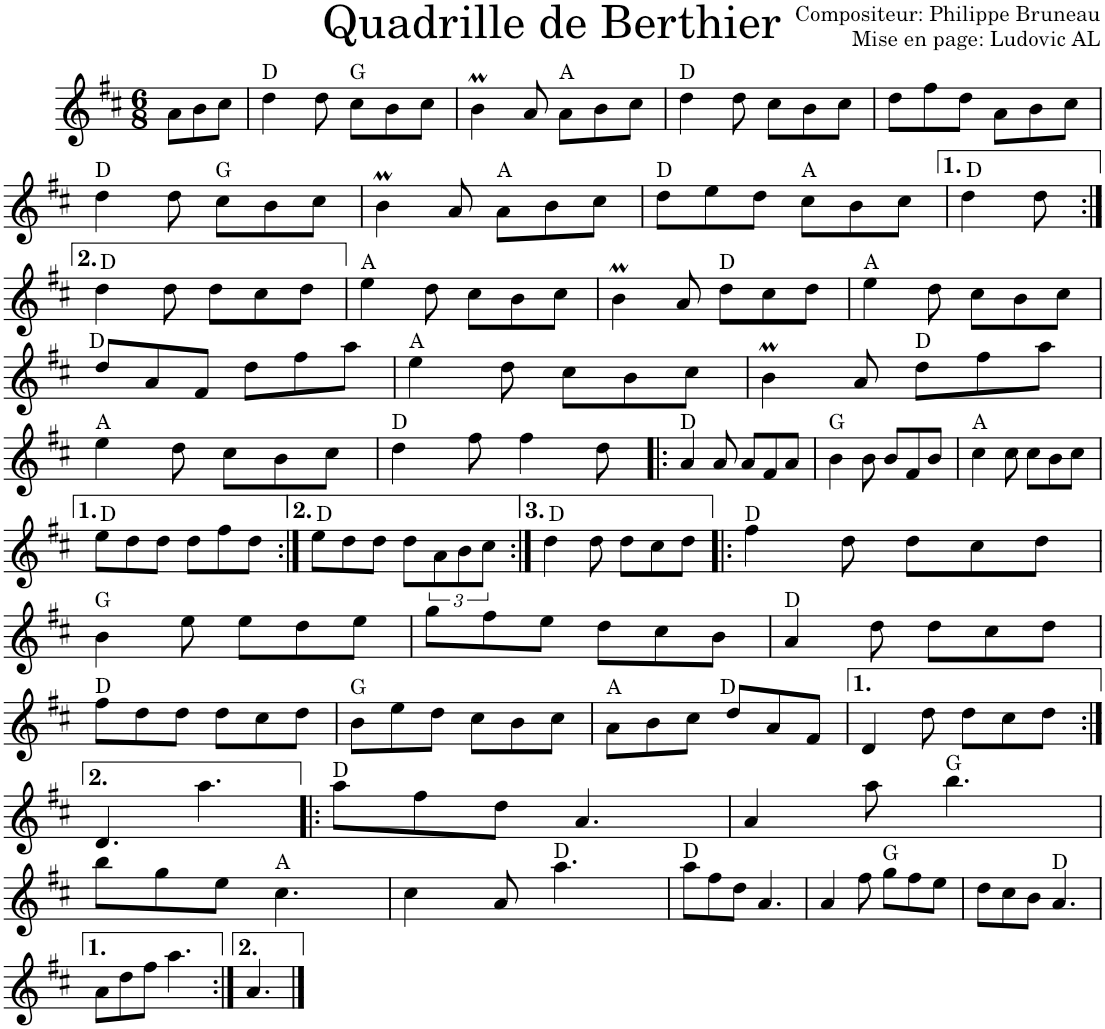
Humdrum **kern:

**kern	**harte
*part1	*part1
*staff1	*
*I"Violon	*
*I'Vln.	*
*clefG2	*
*k[f#c#]	*
*M6/8	*
=1	=1
8a\L	.
8b\	.
8cc#\J	.
=2	=2
4dd\	D:maj
8dd\	.
8cc#\L	G:maj
8b\	.
8cc#\J	.
=3	=3
4bM\	.
8a/	.
8a\L	A:maj
8b\	.
8cc#\J	.
=4	=4
4dd\	D:maj
8dd\	.
8cc#\L	.
8b\	.
8cc#\J	.
=5	=5
8dd\L	.
8ff#\	.
8dd\J	.
8a\L	.
8b\	.
8cc#\J	.
!!LO:LB:g=z
=6	=6
4dd\	D:maj
8dd\	.
8cc#\L	G:maj
8b\	.
8cc#\J	.
=7	=7
4bM\	.
8a/	.
8a\L	A:maj
8b\	.
8cc#\J	.
=8	=8
8dd\L	D:maj
8ee\	.
8dd\J	.
8cc#\L	A:maj
8b\	.
8cc#\J	.
=9	=9
4dd\	D:maj
8dd\	.
!!LO:LB:g=z
=10:|!	=10:|!
4dd\	D:maj
8dd\	.
8dd\L	.
8cc#\	.
8dd\J	.
=11	=11
4ee\	A:maj
8dd\	.
8cc#\L	.
8b\	.
8cc#\J	.
=12	=12
4bM\	.
8a/	.
8dd\L	D:maj
8cc#\	.
8dd\J	.
=13	=13
4ee\	A:maj
8dd\	.
8cc#\L	.
8b\	.
8cc#\J	.
!!LO:LB:g=z
=14	=14
8dd/L	D:maj
8a/	.
8f#/J	.
8dd\L	.
8ff#\	.
8aa\J	.
=15	=15
4ee\	A:maj
8dd\	.
8cc#\L	.
8b\	.
8cc#\J	.
=16	=16
4bM\	.
8a/	.
8dd\L	D:maj
8ff#\	.
8aa\J	.
!!LO:LB:g=z
=17	=17
4ee\	A:maj
8dd\	.
8cc#\L	.
8b\	.
8cc#\J	.
=18	=18
4dd\	D:maj
8ff#\	.
4ff#\	.
8dd\	.
=19!|:	=19!|:
4a/	D:maj
8a/	.
8a/L	.
8f#/	.
8a/J	.
=20	=20
4b\	G:maj
8b\	.
8b/L	.
8f#/	.
8b/J	.
=21	=21
4cc#\	A:maj
8cc#\	.
8cc#\L	.
8b\	.
8cc#\J	.
!!LO:LB:g=z
=22	=22
8ee\L	D:maj
8dd\	.
8dd\J	.
8dd\L	.
8ff#\	.
8dd\J	.
=23:|!	=23:|!
8ee\L	D:maj
8dd\	.
8dd\J	.
8dd\L	.
12a\	.
12b\	.
12cc#\J	.
=24:|!	=24:|!
4dd\	D:maj
8dd\	.
8dd\L	.
8cc#\	.
8dd\J	.
=25!|:	=25!|:
4ff#\	D:maj
8dd\	.
8dd\L	.
8cc#\	.
8dd\J	.
!!LO:LB:g=z
=26	=26
4b\	G:maj
8ee\	.
8ee\L	.
8dd\	.
8ee\J	.
=27	=27
8gg\L	.
8ff#\	.
8ee\J	.
8dd\L	.
8cc#\	.
8b\J	.
=28	=28
4a/	D:maj
8dd\	.
8dd\L	.
8cc#\	.
8dd\J	.
!!LO:LB:g=z
=29	=29
8ff#\L	D:maj
8dd\	.
8dd\J	.
8dd\L	.
8cc#\	.
8dd\J	.
=30	=30
8b\L	G:maj
8ee\	.
8dd\J	.
8cc#\L	.
8b\	.
8cc#\J	.
=31	=31
8a\L	A:maj
8b\	.
8cc#\J	.
8dd/L	D:maj
8a/	.
8f#/J	.
=32	=32
4d/	.
8dd\	.
8dd\L	.
8cc#\	.
8dd\J	.
!!LO:LB:g=z
=33:|!	=33:|!
4.d/	.
4.aa\	.
=34!|:	=34!|:
8aa\L	D:maj
8ff#\	.
8dd\J	.
4.a/	.
=35	=35
4a/	.
8aa\	.
4.bb\	G:maj
!!LO:LB:g=z
=36	=36
8bb\L	.
8gg\	.
8ee\J	.
4.cc#\	A:maj
=37	=37
4cc#\	.
8a/	.
4.aa\	D:maj
=38	=38
8aa\L	D:maj
8ff#\	.
8dd\J	.
4.a/	.
=39	=39
4a/	.
8ff#\	.
8gg\L	G:maj
8ff#\	.
8ee\J	.
=40	=40
8dd\L	.
8cc#\	.
8b\J	.
4.a/	D:maj
!!LO:LB:g=z
=41	=41
8a\L	.
8dd\	.
8ff#\J	.
4.aa\	.
=42:|!	=42:|!
4.a/	.
==	==
*-	*-
